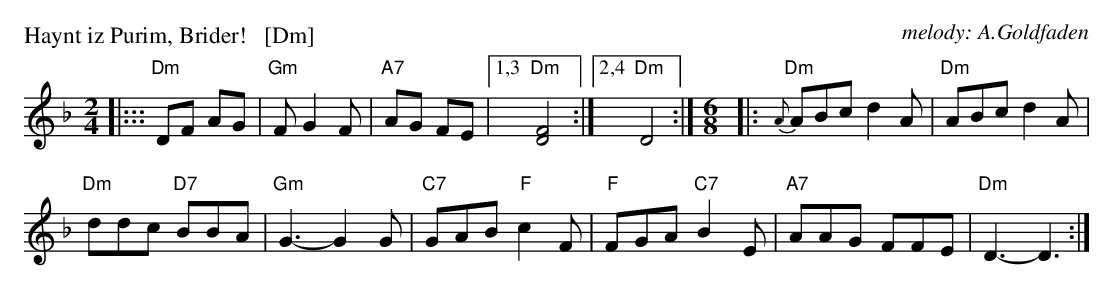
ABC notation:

X:1
P: Haynt iz Purim, Brider!   [Dm]
C:melody: A.Goldfaden
M:2/4
L:1/8
K:Dm
|:::\
"Dm"DF AG | "Gm"F G2 F | "A7"AG FE |\
[1,3 "Dm"[F4D4] :|[2,4 "Dm"D4 :|\
[M:6/8][L:1/8] |: \
"Dm"{A}ABc d2A | "Dm"ABc d2A |
"Dm"ddc "D7"BBA | "Gm"G3- G2G |\
"C7"GAB "F"c2F | "F"FGA "C7"B2E |\
"A7"AAG FFE | "Dm"D3- D3 :|
